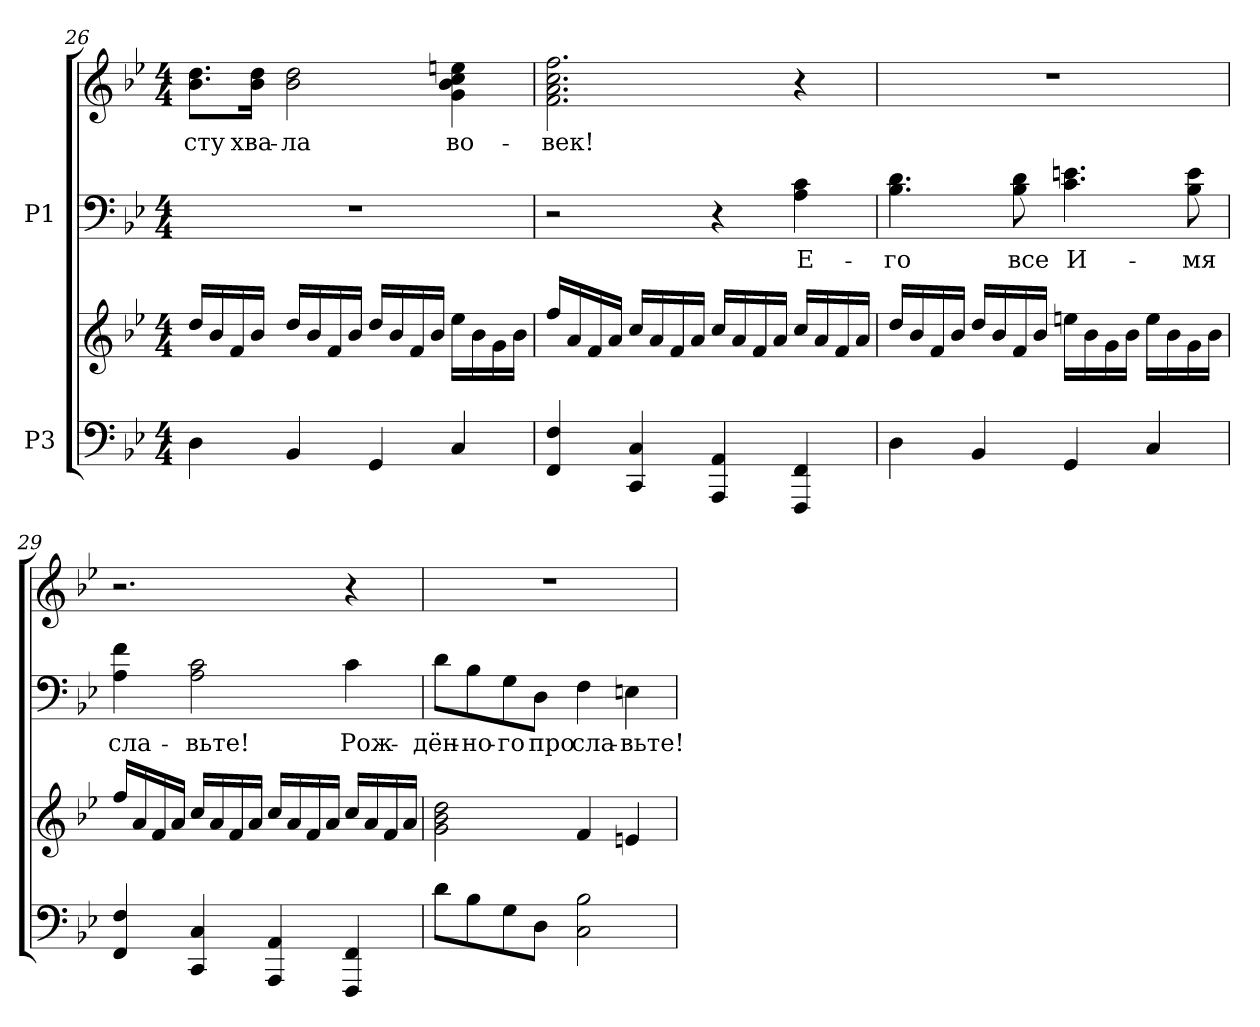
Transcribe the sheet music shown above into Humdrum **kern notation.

**kern	**kern	**kern	**text	**kern	**text
*part2	*part2	*part1	*part1	*part1	*part1
*staff4	*staff3	*staff2	*staff2	*staff1	*staff1
*I"P3	*	*I"P1	*	*	*
*clefF4	*clefG2	*clefF4	*	*clefG2	*
*k[b-e-]	*k[b-e-]	*k[b-e-]	*	*k[b-e-]	*
*B-:	*B-:	*B-:	*	*B-:	*
*M4/4	*M4/4	*M4/4	*	*M4/4	*
=26	=26	=26	=26	=26	=26
!	!	!	!	!	!LO:LY:b:color=#000000
4Di\	16ddi/LL	1r	.	8.b-i\ 8.ddiL	-сту
.	16b-i/	.	.	.	.
.	16fi/	.	.	.	.
!	!	!	!	!	!LO:LY:b:color=#000000
.	16b-i/JJ	.	.	16b-i\ 16ddiJk	хва-
!	!	!	!	!	!LO:LY:b:color=#000000
4BB-i/	16ddi/LL	.	.	2b-i\ 2ddi	-ла
.	16b-i/	.	.	.	.
.	16fi/	.	.	.	.
.	16b-i/JJ	.	.	.	.
4GGi/	16ddi/LL	.	.	.	.
.	16b-i/	.	.	.	.
.	16fi/	.	.	.	.
.	16b-i/JJ	.	.	.	.
!	!	!	!	!	!LO:LY:b:color=#000000
4Ci/	16ee-i\LL	.	.	4gi\ 4b-i 4cci 4eeni	во-
.	16b-i\	.	.	.	.
.	16gi\	.	.	.	.
.	16b-i\JJ	.	.	.	.
!!LO:LB:g=z
=27	=27	=27	=27	=27	=27
!	!	!	!	!	!LO:LY:b:color=#000000
4FFi/ 4Fi	16ffi/LL	2r	.	2.fi\ 2.ai 2.cci 2.ffi	-век!
.	16ai/	.	.	.	.
.	16fi/	.	.	.	.
.	16ai/JJ	.	.	.	.
4CCi/ 4Ci	16cci/LL	.	.	.	.
.	16ai/	.	.	.	.
.	16fi/	.	.	.	.
.	16ai/JJ	.	.	.	.
4AAAi/ 4AAi	16cci/LL	4r	.	.	.
.	16ai/	.	.	.	.
.	16fi/	.	.	.	.
.	16ai/JJ	.	.	.	.
!	!	!	!LO:LY:a:color=#000000	!	!
4FFFi/ 4FFi	16cci/LL	4Ai\ 4ci	Е-	4r	.
.	16ai/	.	.	.	.
.	16fi/	.	.	.	.
.	16ai/JJ	.	.	.	.
=28	=28	=28	=28	=28	=28
!	!	!	!LO:LY:a:color=#000000	!	!
4Di\	16ddi/LL	4.B-i\ 4.di	-го	1r	.
.	16b-i/	.	.	.	.
.	16fi/	.	.	.	.
.	16b-i/JJ	.	.	.	.
4BB-i/	16ddi/LL	.	.	.	.
.	16b-i/	.	.	.	.
!	!	!	!LO:LY:a:color=#000000	!	!
.	16fi/	8B-i\ 8di	все	.	.
.	16b-i/JJ	.	.	.	.
!	!	!	!LO:LY:a:color=#000000	!	!
4GGi/	16eeni\LL	4.ci\ 4.eni	И-	.	.
.	16b-i\	.	.	.	.
.	16gi\	.	.	.	.
.	16b-i\JJ	.	.	.	.
4Ci/	16eei\LL	.	.	.	.
.	16b-i\	.	.	.	.
!	!	!	!LO:LY:a:color=#000000	!	!
.	16gi\	8B-i\ 8ei	-мя	.	.
.	16b-i\JJ	.	.	.	.
!!LO:LB:g=z
=29	=29	=29	=29	=29	=29
!	!	!	!LO:LY:a:color=#000000	!	!
4FFi/ 4Fi	16ffi/LL	4Ai\ 4fi	сла-	2.r	.
.	16ai/	.	.	.	.
.	16fi/	.	.	.	.
.	16ai/JJ	.	.	.	.
!	!	!	!LO:LY:a:color=#000000	!	!
4CCi/ 4Ci	16cci/LL	2Ai\ 2ci	-вьте!	.	.
.	16ai/	.	.	.	.
.	16fi/	.	.	.	.
.	16ai/JJ	.	.	.	.
4AAAi/ 4AAi	16cci/LL	.	.	.	.
.	16ai/	.	.	.	.
.	16fi/	.	.	.	.
.	16ai/JJ	.	.	.	.
!	!	!	!LO:LY:a:color=#000000	!	!
4FFFi/ 4FFi	16cci/LL	4ci\	Рож-	4r	.
.	16ai/	.	.	.	.
.	16fi/	.	.	.	.
.	16ai/JJ	.	.	.	.
=30	=30	=30	=30	=30	=30
!	!	!	!LO:LY:a:color=#000000	!	!
8di\L	2gi\ 2b-i 2ddi	8di\L	-дён-	1r	.
!	!	!	!LO:LY:a:color=#000000	!	!
8B-i\	.	8B-i\	-но-	.	.
!	!	!	!LO:LY:a:color=#000000	!	!
8Gi\	.	8Gi\	-го	.	.
!	!	!	!LO:LY:a:color=#000000	!	!
8Di\J	.	8Di\J	про	.	.
!	!	!	!LO:LY:a:color=#000000	!	!
2Ci\ 2B-i	4fi/	4Fi\	сла-	.	.
!	!	!	!LO:LY:a:color=#000000	!	!
.	4eni/	4Eni\	-вьте!	.	.
=	=	=	=	=	=
*-	*-	*-	*-	*-	*-
